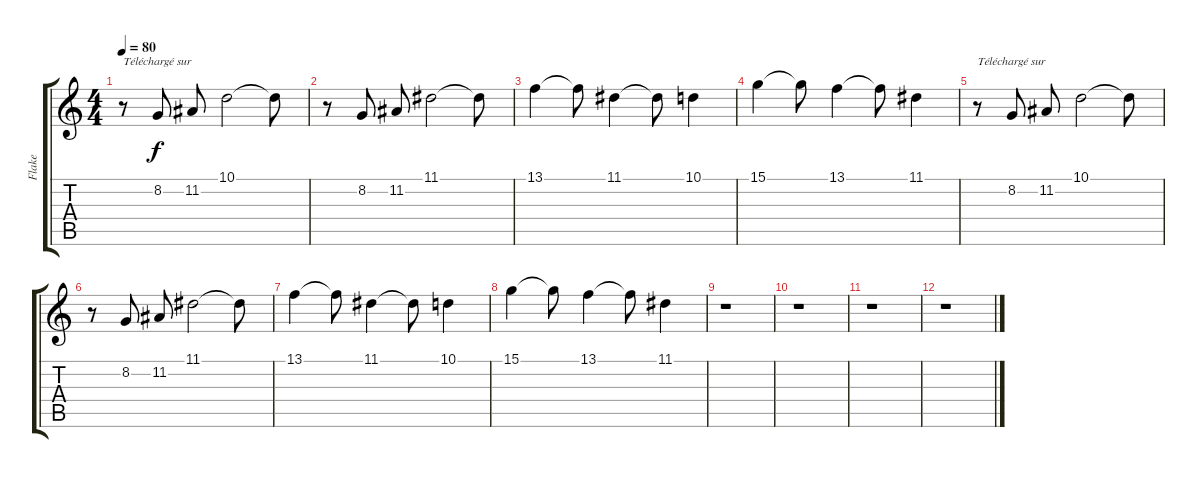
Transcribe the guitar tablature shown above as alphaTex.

\track ("Flake" "Flake") {instrument piccolo}
\staff {score tabs}
\tuning (E4 B3 G3 D3 A2 E2) {hide}
\ts (4 4)
\tempo 80
\clef g2
\ks c
r.8{txt "Téléchargé sur" dy f} 8.2.8 11.2.8 10.1.2 10.1{t}.8 |
r.8 8.2.8 11.2.8 11.1.2 11.1{t}.8 |
13.1.4 13.1{t}.8 11.1.4 11.1{t}.8 10.1.4 |
15.1.4 15.1{t}.8 13.1.4 13.1{t}.8 11.1.4 |
r.8{txt "Téléchargé sur"} 8.2.8 11.2.8 10.1.2 10.1{t}.8 |
r.8 8.2.8 11.2.8 11.1.2 11.1{t}.8 |
13.1.4 13.1{t}.8 11.1.4 11.1{t}.8 10.1.4 |
15.1.4 15.1{t}.8 13.1.4 13.1{t}.8 11.1.4 |
r.1 |
r.1 |
r.1 |
r.1
